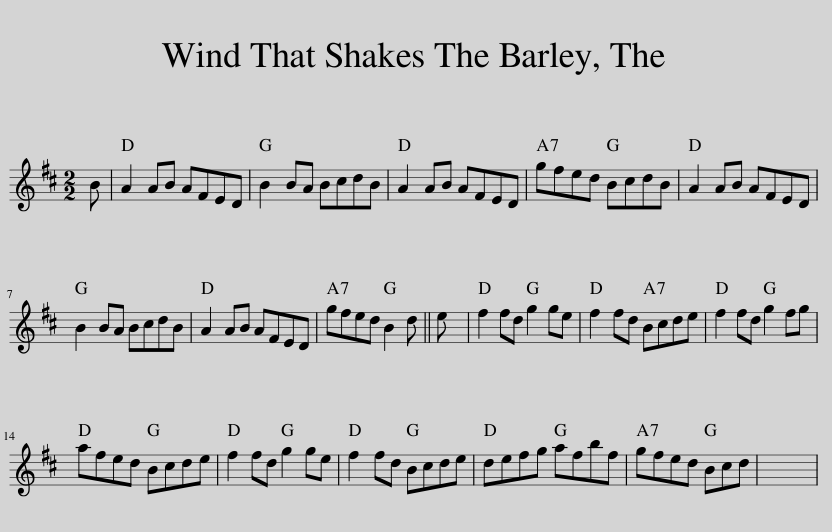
X:1
L:1/8
M:2/2
I:linebreak $
K:D
V:1 treble
V:1
 B | A2 AB AFED | B2 BA BcdB | A2 AB AFED | gfed BcdB | %5
 A2 AB AFED |$ B2 BA BcdB | A2 AB AFED | gfed B2 d || e | %10
 f2 fd g2 ge | f2 fd Bcde | f2 fd g2 fg |$ afed Bcde | f2 fd g2 ge | %15
 f2 fd Bcde | defg afbf | gfed Bcd | x8 | %19
